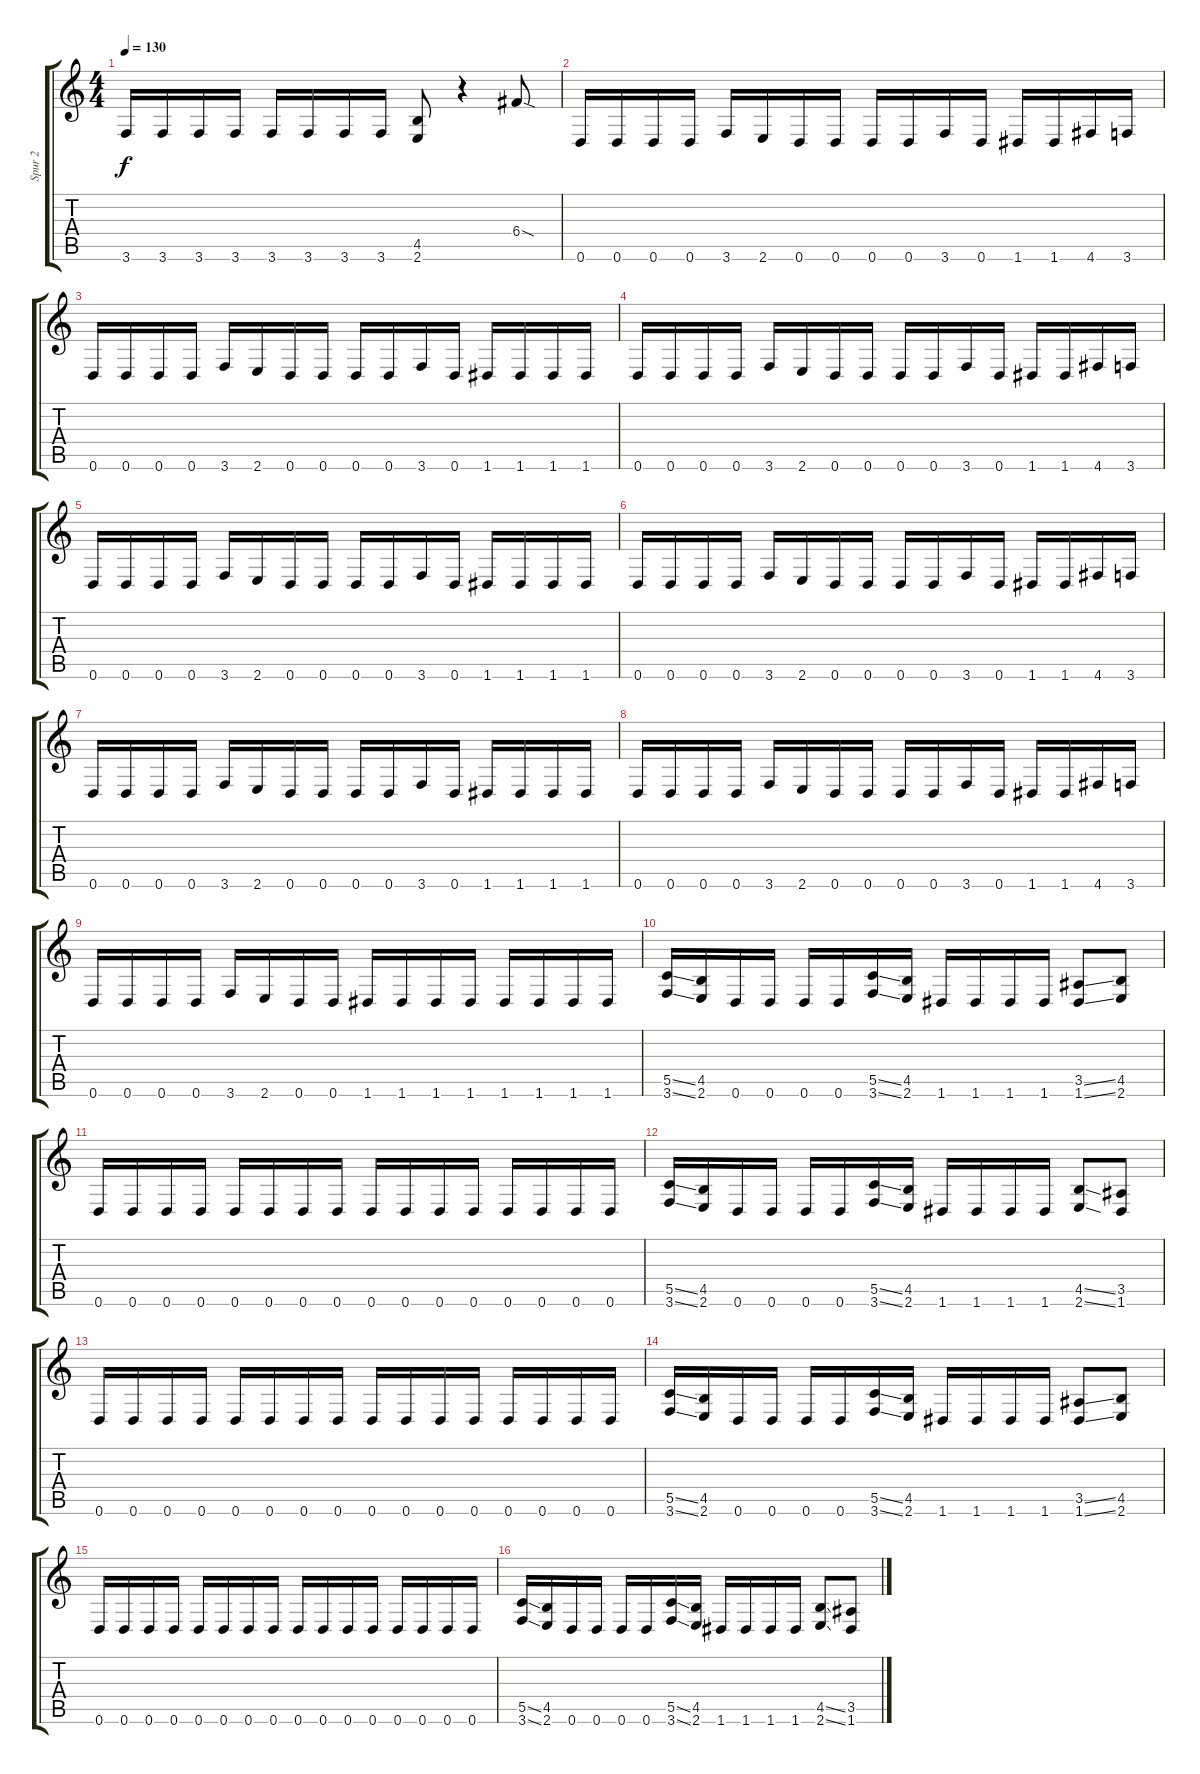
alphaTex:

\track ("Spur 2" "Spur 2") {instrument overdrivenguitar}
\staff {score tabs}
\tuning (D4 A3 F3 C3 G2 D2) {hide}
\ts (4 4)
\tempo 130
\clef g2
\ks c
3.6.16{dy f} 3.6.16 3.6.16 3.6.16 3.6.16 3.6.16 3.6.16 3.6.16 (4.5 2.6).8 r.4 6.4{sod}.8 |
0.6.16 0.6.16 0.6.16 0.6.16 3.6.16 2.6.16 0.6.16 0.6.16 0.6.16 0.6.16 3.6.16 0.6.16 1.6.16 1.6.16 4.6.16 3.6.16 |
0.6.16 0.6.16 0.6.16 0.6.16 3.6.16 2.6.16 0.6.16 0.6.16 0.6.16 0.6.16 3.6.16 0.6.16 1.6.16 1.6.16 1.6.16 1.6.16 |
0.6.16 0.6.16 0.6.16 0.6.16 3.6.16 2.6.16 0.6.16 0.6.16 0.6.16 0.6.16 3.6.16 0.6.16 1.6.16 1.6.16 4.6.16 3.6.16 |
0.6.16 0.6.16 0.6.16 0.6.16 3.6.16 2.6.16 0.6.16 0.6.16 0.6.16 0.6.16 3.6.16 0.6.16 1.6.16 1.6.16 1.6.16 1.6.16 |
0.6.16 0.6.16 0.6.16 0.6.16 3.6.16 2.6.16 0.6.16 0.6.16 0.6.16 0.6.16 3.6.16 0.6.16 1.6.16 1.6.16 4.6.16 3.6.16 |
0.6.16 0.6.16 0.6.16 0.6.16 3.6.16 2.6.16 0.6.16 0.6.16 0.6.16 0.6.16 3.6.16 0.6.16 1.6.16 1.6.16 1.6.16 1.6.16 |
0.6.16 0.6.16 0.6.16 0.6.16 3.6.16 2.6.16 0.6.16 0.6.16 0.6.16 0.6.16 3.6.16 0.6.16 1.6.16 1.6.16 4.6.16 3.6.16 |
0.6.16 0.6.16 0.6.16 0.6.16 3.6.16 2.6.16 0.6.16 0.6.16 1.6.16 1.6.16 1.6.16 1.6.16 1.6.16 1.6.16 1.6.16 1.6.16 |
(5.5{ss} 3.6{ss}).16 (4.5 2.6).16 0.6.16 0.6.16 0.6.16 0.6.16 (5.5{ss} 3.6{ss}).16 (4.5 2.6).16 1.6.16 1.6.16 1.6.16 1.6.16 (3.5{ss} 1.6{ss}).8 (4.5 2.6).8 |
0.6.16 0.6.16 0.6.16 0.6.16 0.6.16 0.6.16 0.6.16 0.6.16 0.6.16 0.6.16 0.6.16 0.6.16 0.6.16 0.6.16 0.6.16 0.6.16 |
(5.5{ss} 3.6{ss}).16 (4.5 2.6).16 0.6.16 0.6.16 0.6.16 0.6.16 (5.5{ss} 3.6{ss}).16 (4.5 2.6).16 1.6.16 1.6.16 1.6.16 1.6.16 (4.5{ss} 2.6{ss}).8 (3.5 1.6).8 |
0.6.16 0.6.16 0.6.16 0.6.16 0.6.16 0.6.16 0.6.16 0.6.16 0.6.16 0.6.16 0.6.16 0.6.16 0.6.16 0.6.16 0.6.16 0.6.16 |
(5.5{ss} 3.6{ss}).16 (4.5 2.6).16 0.6.16 0.6.16 0.6.16 0.6.16 (5.5{ss} 3.6{ss}).16 (4.5 2.6).16 1.6.16 1.6.16 1.6.16 1.6.16 (3.5{ss} 1.6{ss}).8 (4.5 2.6).8 |
0.6.16 0.6.16 0.6.16 0.6.16 0.6.16 0.6.16 0.6.16 0.6.16 0.6.16 0.6.16 0.6.16 0.6.16 0.6.16 0.6.16 0.6.16 0.6.16 |
(5.5{ss} 3.6{ss}).16 (4.5 2.6).16 0.6.16 0.6.16 0.6.16 0.6.16 (5.5{ss} 3.6{ss}).16 (4.5 2.6).16 1.6.16 1.6.16 1.6.16 1.6.16 (4.5{ss} 2.6{ss}).8 (3.5 1.6).8
